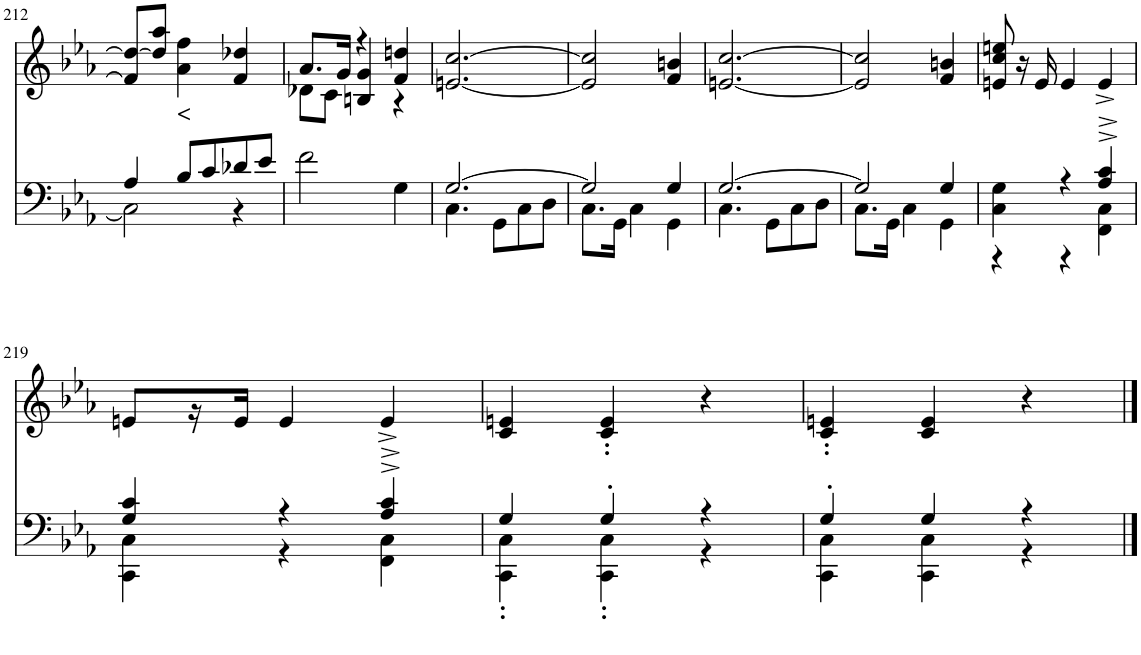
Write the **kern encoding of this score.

**kern	**kern	**text
*part2	*part1	*part1
*staff2	*staff1	*staff1
*I"Piano	*I"Piano	*
*I'Pno	*I'Pno	*
!!LO:PB:g=z
*clefF4	*clefG2	*
*k[b-e-a-]	*k[b-e-a-]	*
*M3/4	*M3/4	*
=212	=212	=212
*^	*	*
4A-/	2C\]	8f/] 8dd-/_L	.
.	.	8dd-/] 8aa-/J	.
!	!	!	!LO:LY:b
8B-/L	.	4a-\ 4ff\	<
8c/	.	.	.
8d-X/	4r	4f/ 4dd-X/	.
8e-/J	.	.	.
*v	*v	*	*
=213	=213	=213
*	*^	*
2f\	8.a-/L	8d-X\L	.
.	.	8c\J	.
.	16g/Jk	.	.
.	4r	4Bn/ 4g/	.
4G\	4f/ 4ddn/	4r	.
*	*v	*v	*
=214	=214	=214
*^	*	*
[2.G/	4.C\	[2.en/ [2.cc/	.
.	8GG\L	.	.
.	8C\	.	.
.	8D\J	.	.
=215	=215	=215	=215
2G/]	8.C\L	2e/] 2cc/]	.
.	16GG\Jk	.	.
.	4C\	.	.
4G/	4GG\	4f/ 4bn/	.
=216	=216	=216	=216
[2.G/	4.C\	[2.en/ [2.cc/	.
.	8GG\L	.	.
.	8C\	.	.
.	8D\J	.	.
=217	=217	=217	=217
2G/]	8.C\L	2e/] 2cc/]	.
.	16GG\Jk	.	.
.	4C\	.	.
4G/	4GG\	4f/ 4bn/	.
=218	=218	=218	=218
4C\ 4G\	4r	8en/ 8cc/ 8een/	.
.	.	16r	.
.	.	16e/	.
4r	4r	4e/	.
4A-/^ 4c/^	4FF\ 4C\	4e^/	.
!!LO:LB:g=z
=219	=219	=219	=219
4G/ 4c/	4CC\ 4C\	8en/L	.
.	.	16r	.
.	.	16e/JJ	.
4r	4r	4e/	.
4A-/^ 4c/^	4FF\ 4C\	4e^/	.
=220	=220	=220	=220
4G/	4CC\' 4C\'	4c/ 4en/	.
4G'/	4CC\' 4C\'	4c/' 4e/'	.
4r	4r	4r	.
=221	=221	=221	=221
4G'/	4CC\ 4C\	4c/' 4en/'	.
4G/	4CC\ 4C\	4c/ 4e/	.
4r	4r	4r	.
*v	*v	*	*
==	==	==
*-	*-	*-
